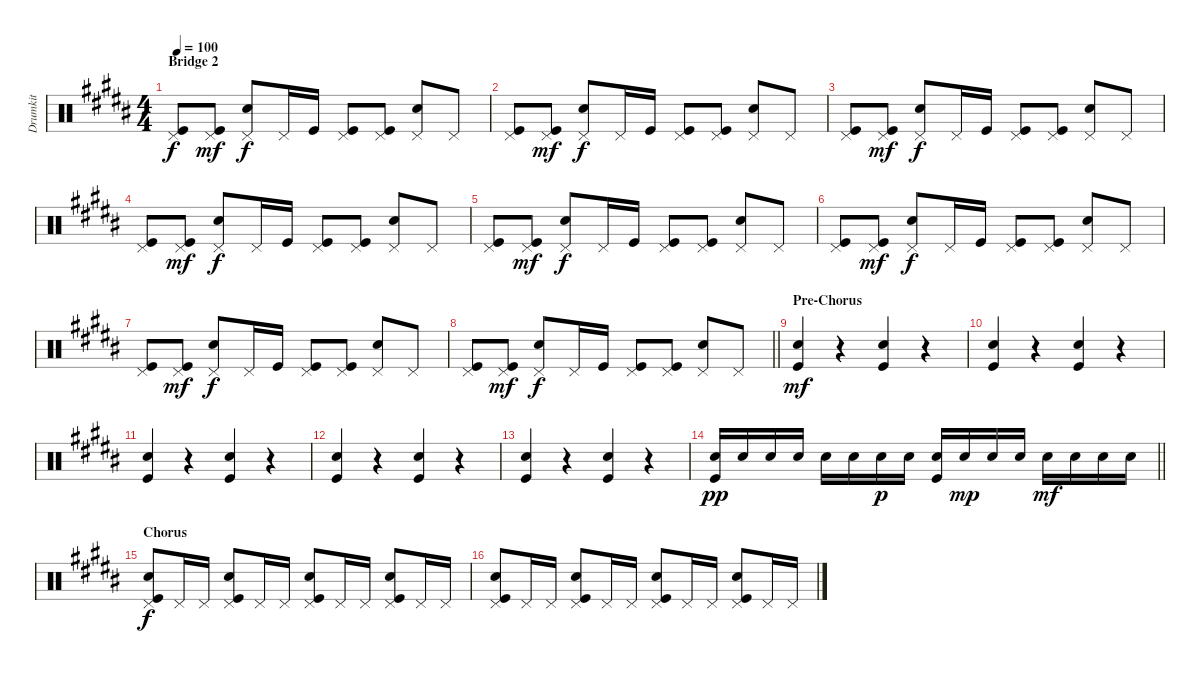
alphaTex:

\track ("Drumkit" "Drumkit") {instrument percussion}
\staff {score}
\articulation defaults
\ts (4 4)
\section ("" "Bridge 2")
\tempo 100
\clef neutral
\ks b
("Pedal Hi-Hat (hit)" "Kick (hit)").8{dy f} ("Pedal Hi-Hat (hit)" "Kick (hit)").8{dy mf} ("Pedal Hi-Hat (hit)" "Snare (hit) 2").8{dy f} "Pedal Hi-Hat (hit)".16 "Kick (hit)".16 ("Pedal Hi-Hat (hit)" "Kick (hit)").8 ("Pedal Hi-Hat (hit)" "Kick (hit)").8 ("Pedal Hi-Hat (hit)" "Snare (hit) 2").8 "Pedal Hi-Hat (hit)".8 |
("Pedal Hi-Hat (hit)" "Kick (hit)").8 ("Pedal Hi-Hat (hit)" "Kick (hit)").8{dy mf} ("Pedal Hi-Hat (hit)" "Snare (hit) 2").8{dy f} "Pedal Hi-Hat (hit)".16 "Kick (hit)".16 ("Pedal Hi-Hat (hit)" "Kick (hit)").8 ("Pedal Hi-Hat (hit)" "Kick (hit)").8 ("Pedal Hi-Hat (hit)" "Snare (hit) 2").8 "Pedal Hi-Hat (hit)".8 |
("Pedal Hi-Hat (hit)" "Kick (hit)").8 ("Pedal Hi-Hat (hit)" "Kick (hit)").8{dy mf} ("Pedal Hi-Hat (hit)" "Snare (hit) 2").8{dy f} "Pedal Hi-Hat (hit)".16 "Kick (hit)".16 ("Pedal Hi-Hat (hit)" "Kick (hit)").8 ("Pedal Hi-Hat (hit)" "Kick (hit)").8 ("Pedal Hi-Hat (hit)" "Snare (hit) 2").8 "Pedal Hi-Hat (hit)".8 |
("Pedal Hi-Hat (hit)" "Kick (hit)").8 ("Pedal Hi-Hat (hit)" "Kick (hit)").8{dy mf} ("Pedal Hi-Hat (hit)" "Snare (hit) 2").8{dy f} "Pedal Hi-Hat (hit)".16 "Kick (hit)".16 ("Pedal Hi-Hat (hit)" "Kick (hit)").8 ("Pedal Hi-Hat (hit)" "Kick (hit)").8 ("Pedal Hi-Hat (hit)" "Snare (hit) 2").8 "Pedal Hi-Hat (hit)".8 |
("Pedal Hi-Hat (hit)" "Kick (hit)").8 ("Pedal Hi-Hat (hit)" "Kick (hit)").8{dy mf} ("Pedal Hi-Hat (hit)" "Snare (hit) 2").8{dy f} "Pedal Hi-Hat (hit)".16 "Kick (hit)".16 ("Pedal Hi-Hat (hit)" "Kick (hit)").8 ("Pedal Hi-Hat (hit)" "Kick (hit)").8 ("Pedal Hi-Hat (hit)" "Snare (hit) 2").8 "Pedal Hi-Hat (hit)".8 |
("Pedal Hi-Hat (hit)" "Kick (hit)").8 ("Pedal Hi-Hat (hit)" "Kick (hit)").8{dy mf} ("Pedal Hi-Hat (hit)" "Snare (hit) 2").8{dy f} "Pedal Hi-Hat (hit)".16 "Kick (hit)".16 ("Pedal Hi-Hat (hit)" "Kick (hit)").8 ("Pedal Hi-Hat (hit)" "Kick (hit)").8 ("Pedal Hi-Hat (hit)" "Snare (hit) 2").8 "Pedal Hi-Hat (hit)".8 |
("Pedal Hi-Hat (hit)" "Kick (hit)").8 ("Pedal Hi-Hat (hit)" "Kick (hit)").8{dy mf} ("Pedal Hi-Hat (hit)" "Snare (hit) 2").8{dy f} "Pedal Hi-Hat (hit)".16 "Kick (hit)".16 ("Pedal Hi-Hat (hit)" "Kick (hit)").8 ("Pedal Hi-Hat (hit)" "Kick (hit)").8 ("Pedal Hi-Hat (hit)" "Snare (hit) 2").8 "Pedal Hi-Hat (hit)".8 |
\barLineRight lightlight
("Pedal Hi-Hat (hit)" "Kick (hit)").8 ("Pedal Hi-Hat (hit)" "Kick (hit)").8{dy mf} ("Pedal Hi-Hat (hit)" "Snare (hit) 2").8{dy f} "Pedal Hi-Hat (hit)".16 "Kick (hit)".16 ("Pedal Hi-Hat (hit)" "Kick (hit)").8 ("Pedal Hi-Hat (hit)" "Kick (hit)").8 ("Pedal Hi-Hat (hit)" "Snare (hit) 2").8 "Pedal Hi-Hat (hit)".8 |
\section ("" "Pre-Chorus")
("Snare (hit) 2" "Kick (hit)").4{dy mf} r.4 ("Snare (hit) 2" "Kick (hit)").4 r.4 |
("Snare (hit) 2" "Kick (hit)").4 r.4 ("Snare (hit) 2" "Kick (hit)").4 r.4 |
("Snare (hit) 2" "Kick (hit)").4 r.4 ("Snare (hit) 2" "Kick (hit)").4 r.4 |
("Snare (hit) 2" "Kick (hit)").4 r.4 ("Snare (hit) 2" "Kick (hit)").4 r.4 |
("Snare (hit) 2" "Kick (hit)").4 r.4 ("Snare (hit) 2" "Kick (hit)").4 r.4 |
\barLineRight lightlight
("Snare (hit) 2" "Kick (hit)").16{dy pp} "Snare (hit) 2".16 "Snare (hit) 2".16 "Snare (hit) 2".16 "Snare (hit) 2".16 "Snare (hit) 2".16 "Snare (hit) 2".16{dy p} "Snare (hit) 2".16 ("Snare (hit) 2" "Kick (hit)").16 "Snare (hit) 2".16{dy mp} "Snare (hit) 2".16 "Snare (hit) 2".16 "Snare (hit) 2".16{dy mf} "Snare (hit) 2".16 "Snare (hit) 2".16 "Snare (hit) 2".16 |
\section ("" "Chorus")
("Pedal Hi-Hat (hit)" "Snare (hit) 2" "Kick (hit)").8{dy f} "Pedal Hi-Hat (hit)".16 "Pedal Hi-Hat (hit)".16 ("Pedal Hi-Hat (hit)" "Snare (hit) 2" "Kick (hit)").8 "Pedal Hi-Hat (hit)".16 "Pedal Hi-Hat (hit)".16 ("Pedal Hi-Hat (hit)" "Snare (hit) 2" "Kick (hit)").8 "Pedal Hi-Hat (hit)".16 "Pedal Hi-Hat (hit)".16 ("Pedal Hi-Hat (hit)" "Snare (hit) 2" "Kick (hit)").8 "Pedal Hi-Hat (hit)".16 "Pedal Hi-Hat (hit)".16 |
("Pedal Hi-Hat (hit)" "Snare (hit) 2" "Kick (hit)").8 "Pedal Hi-Hat (hit)".16 "Pedal Hi-Hat (hit)".16 ("Pedal Hi-Hat (hit)" "Snare (hit) 2" "Kick (hit)").8 "Pedal Hi-Hat (hit)".16 "Pedal Hi-Hat (hit)".16 ("Pedal Hi-Hat (hit)" "Snare (hit) 2" "Kick (hit)").8 "Pedal Hi-Hat (hit)".16 "Pedal Hi-Hat (hit)".16 ("Pedal Hi-Hat (hit)" "Snare (hit) 2" "Kick (hit)").8 "Pedal Hi-Hat (hit)".16 "Pedal Hi-Hat (hit)".16
